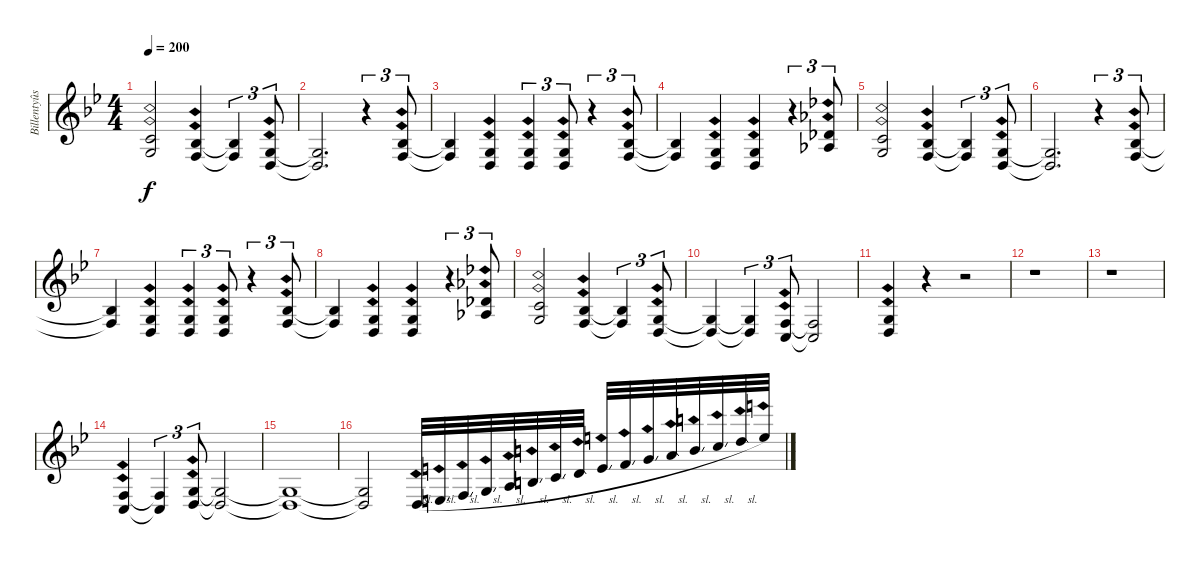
\track ("Billentyûs (Jon Lord)" "Billentyûs") {instrument percussiveorgan}
\staff {score}
\tuning (E4 B3 G3 D3 A2 E2 B1) {hide}
\ts (4 4)
\tempo 200
\clef g2
\ks bb
(1.2{ph 12} 0.3{ph 12}).2{dy f} (3.3{ph 12} 3.4{ph 12}).4 (3.3{t} 3.4{t}).4{tu (3 2)} (0.3{ph 12} 0.4{ph 12}).8{tu (3 2)} |
(0.3{t} 0.4{t}).2{d} r.4{tu (3 2)} (3.3{ph 12} 3.4{ph 12}).8{tu (3 2)} |
(3.3{t} 3.4{t}).4 (0.3{ph 12} 0.4{ph 12}).4 (0.3{ph 12} 0.4{ph 12}).4{tu (3 2)} (0.3{ph 12} 0.4{ph 12}).8{tu (3 2)} r.4{tu (3 2)} (3.3{ph 12} 3.4{ph 12}).8{tu (3 2)} |
(3.3{t} 3.4{t}).4 (0.3{ph 12} 0.4{ph 12}).4 (0.3{ph 12} 0.4{ph 12}).4 r.4{tu (3 2)} (2.2{ph 12} 1.3{ph 12}).8{tu (3 2)} |
(1.2{ph 12} 0.3{ph 12}).2 (3.3{ph 12} 3.4{ph 12}).4 (3.3{t} 3.4{t}).4{tu (3 2)} (0.3{ph 12} 0.4{ph 12}).8{tu (3 2)} |
(0.3{t} 0.4{t}).2{d} r.4{tu (3 2)} (3.3{ph 12} 3.4{ph 12}).8{tu (3 2)} |
(3.3{t} 3.4{t}).4 (0.3{ph 12} 0.4{ph 12}).4 (0.3{ph 12} 0.4{ph 12}).4{tu (3 2)} (0.3{ph 12} 0.4{ph 12}).8{tu (3 2)} r.4{tu (3 2)} (3.3{ph 12} 3.4{ph 12}).8{tu (3 2)} |
(3.3{t} 3.4{t}).4 (0.3{ph 12} 0.4{ph 12}).4 (0.3{ph 12} 0.4{ph 12}).4 r.4{tu (3 2)} (2.2{ph 12} 1.3{ph 12}).8{tu (3 2)} |
(1.2{ph 12} 0.3{ph 12}).2 (3.3{ph 12} 3.4{ph 12}).4 (3.3{t} 3.4{t}).4{tu (3 2)} (0.3{ph 12} 0.4{ph 12}).8{tu (3 2)} |
(0.3{t} 0.4{t}).4 (0.3{t} 0.4{t}).4{tu (3 2)} (3.4{ph 12} 3.5{ph 12}).8{tu (3 2)} (3.4{t} 3.5{t}).2 |
(0.3{ph 12} 0.4{ph 12}).4 r.4 r.2 |
r.1 |
r.1 |
(3.4{ph 12} 3.5{ph 12}).4 (3.4{t} 3.5{t}).4{tu (3 2)} (5.4{ph 12} 5.5{ph 12}).8{tu (3 2)} (5.4{t} 5.5{t}).2 |
(5.4{t} 5.5{t}).1 |
(5.4{t} 5.5{t}).2 0.4{ph 12 sl}.32 2.4{ph 12 sl}.32 3.4{ph 12 sl}.32 5.4{ph 12 sl}.32 7.4{ph 12 sl}.32 9.4{ph 12 sl}.32 10.4{ph 12 sl}.32 12.4{ph 12 sl}.32 14.4{ph 12 sl}.32 15.4{ph 12 sl}.32 17.4{ph 12 sl}.32 19.4{ph 12 sl}.32 21.4{ph 12 sl}.32 22.4{ph 12 sl}.32 24.4{ph 12 sl}.32 26.4{ph 12}.32
